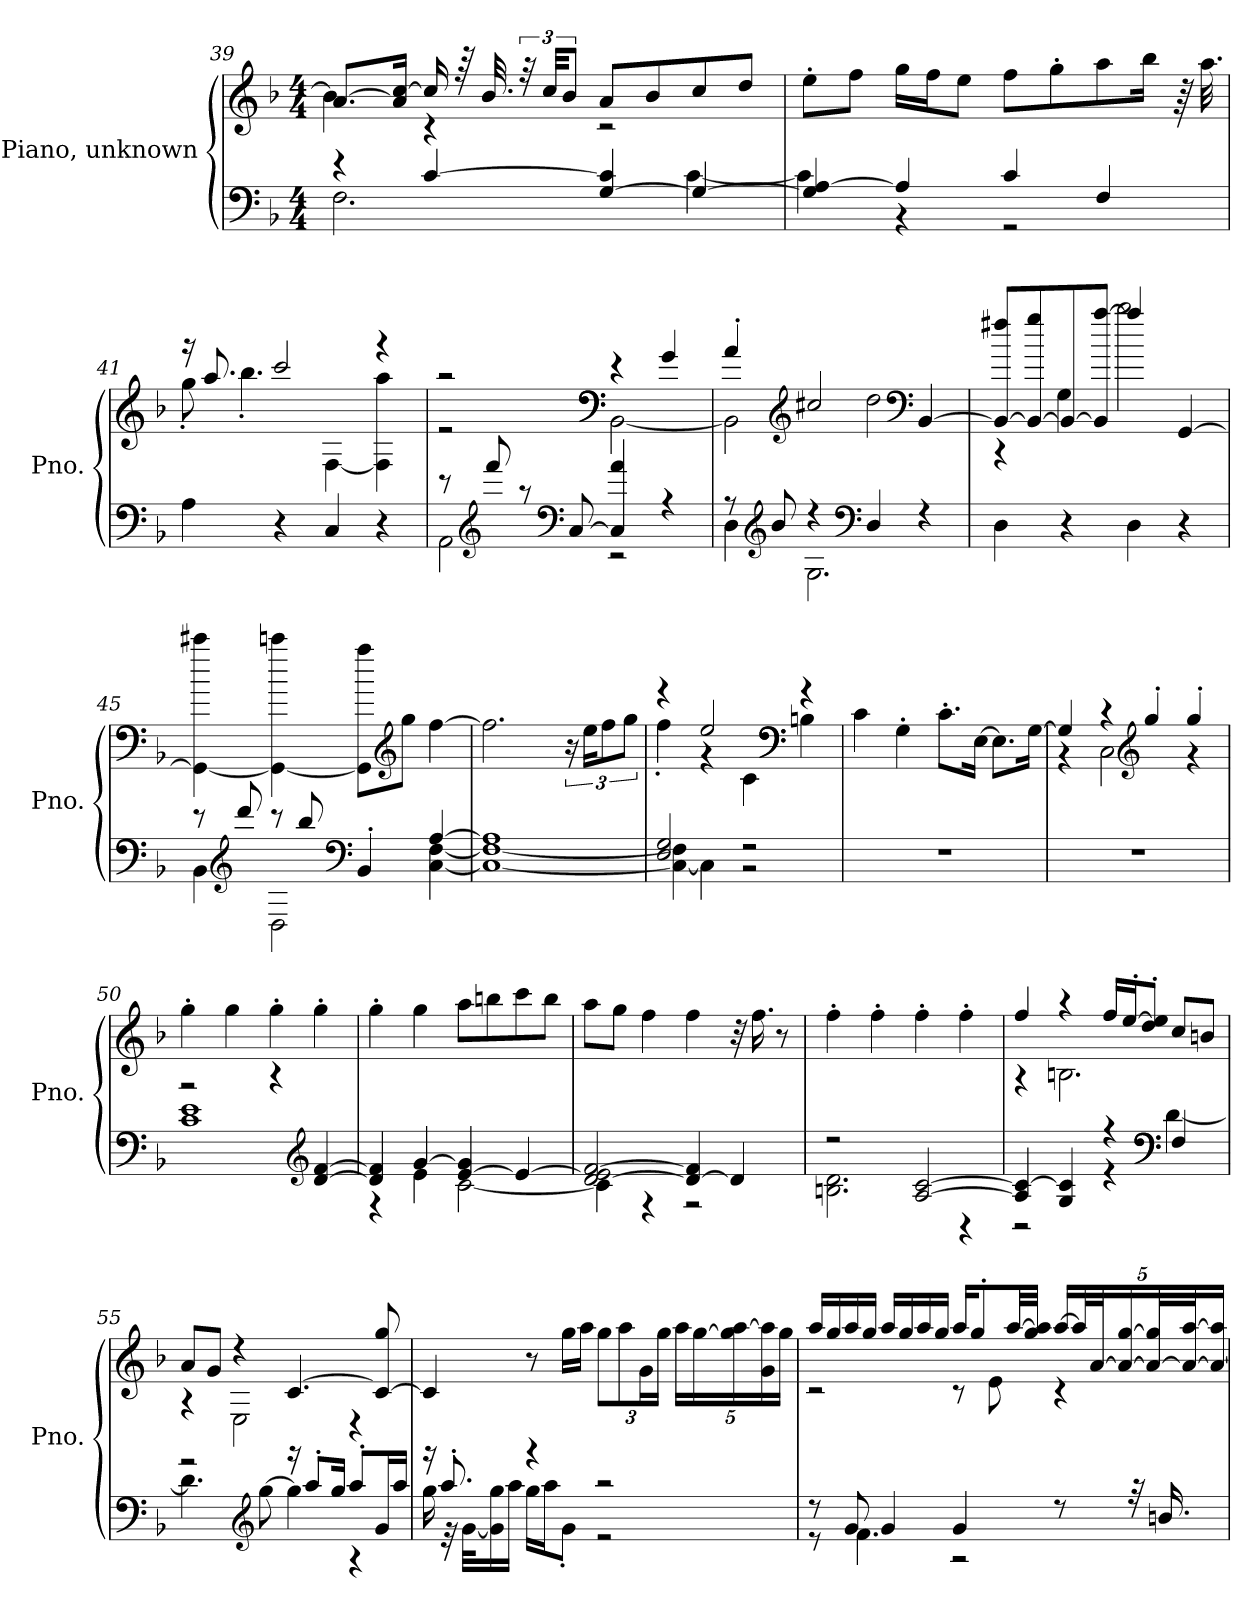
**kern	**kern
*part1	*part1
*staff2	*staff1
*I"Piano, unknown	*
*I'Pno.	*
!!LO:LB:g=z
*clefF4	*clefG2
*k[b-]	*k[b-]
*M4/4	*M4/4
=39	=39
*^	*^
4r	2.F\	[8.a/L	4b-\]
.	.	16a/] [16cc/Jk	.
[4c/	.	16cc/]	4r
.	.	64r	.
.	.	32.b-/	.
.	.	48r	.
.	.	48cc/KKL	.
.	.	12b-/J	.
[4G/ 4c/]	.	8a/L	2r
.	.	8b-/	.
4G/_	[4c\	8cc/	.
.	.	8dd/J	.
*	*	*v	*v
=40	=40	=40
4G/] [4A/	4c\]	8ee'\L
.	.	8ff\J
4A/]	4r	16gg\LL
.	.	16ff\J
.	.	8ee\J
4c/	2r	8ff\L
.	.	8gg'\
4F/	.	8aa\
.	.	16bb-\Jk
.	.	64r
.	.	32.aa\
*v	*v	*
=41	=41
*	*^
4A\	16r	8gg'\
.	8.aa/	.
.	.	4.bb-'\
4r	2ccc/	.
4C/	.	[4F\
4r	4r	4F\] 4aa\
!!LO:LB:g=z	!!
=42	=42	=42
*^	*	*
8r	2AA\	2r	2r
*clefG2	*	*	*
8fff/	.	.	.
8r	.	.	.
*clefF4	*	*	*
[8C/	.	.	.
*	*	*clefF4	*
4C/] 4a/	2r	4r	[2BB-\
4r	.	4g/	.
=43	=43	=43	=43
8r	4D\	4a'/	2BB-\]
*clefG2	*	*	*
8b-/	.	.	.
*	*	*clefG2	*
4r	2.G\	2cc#X/	.
*clefF4	*	*	*
4D/	.	.	2dd\
*	*	*clefF4	*
4r	.	[4BB-/	.
*v	*v	*	*
=44	=44	=44
4D\	8BB-/_ 8ff#X/L	4r
.	8BB-/_ 8gg/	.
4r	8BB-/_	4G\
.	8BB-/] [8aa/J	.
4D\	4aa/]	2bb-\
4r	[4GG/	.
*	*v	*v
!!LO:LB:g=z
=45	=45
*^	*
8r	4BB-\	4GG\_ 4ccc#X\
*clefG2	*	*
8ddd/	.	.
8r	2D\	4GG\_ 4cccn\
8bb-/	.	.
*clefF4	*	*
4BB-'/	.	8GG\] 8aa\L
*	*	*clefG2
.	.	8gg\J
[4A/	[4C\ [4F\	[4ff\
=46	=46	=46
1A]	1C_ 1F_	2.ff\]
.	.	24r
.	.	24ee\KL
.	.	12ff\
.	.	12gg\J
=47	=47	=47
*	*	*^
2E/ 2G/	4C\_ 4F\]	4r	4ff'\
.	4C\]	2ee/	4r
2r	2r	.	4c\
*	*	*clefF4	*
.	.	4r	4Bn\
*v	*v	*	*
*	*v	*v
=48	=48
1r	4c\
.	4G'\
.	8.c'\L
.	[16E\Jk
.	8.E\L]
.	[16G\Jk
=49	=49
*	*^
1r	4G/]	4r
.	4r	2C\
*	*clefG2	*
.	4gg'/	.
.	4gg'/	4r
*	*v	*v
!!LO:LB:g=z
=50	=50
*^	*
2r	1c 1e	4gg'\
.	.	4gg\
4r	.	4gg'\
*clefG2	*	*
[4d/ [4f/	.	4gg'\
=51	=51	=51
4d/] 4f/]	4r	4gg'\
[4g/	4e\	4gg\
[4e/ 4g/]	[2c\	8aa\L
.	.	8bbn\
4e/_	.	8ccc\
.	.	8bb\J
=52	=52	=52
[2d/ 2e/] [2f/	4c\]	8aa\L
.	.	8gg\J
.	4r	4ff\
4d/_ 4f/]	2r	4ff\
4d/]	.	32r
.	.	16.ff\
.	.	8r
=53	=53	=53
2r	2.Bn\ 2.d\	4ff'\
.	.	4ff'\
[2A/ [2c/	.	4ff'\
.	4r	4ff'\
=54	=54	=54
*	*	*^
4A/] 4c/_	2r	4ff/	4r
4G/ 4c/]	.	4r	2.Bn\
4r	4r	16ff/LL	.
.	.	[16ee'/J	.
.	.	8dd/' 8ee/]'J	.
*clefF4	*	*	*
4F/	[4d\	8cc/L	.
.	.	8bn/J	.
!!LO:PB:g=z	!!
=55	=55	=55	=55
2r	4.d\]	8a/L	4r
.	.	8g/J	.
.	.	4r	2E\
*clefG2	*	*	*
.	[8gg\	.	.
16r	4gg\]	[4.c/	.
8aa'/L	.	.	.
16gg/Jk	.	.	.
8aa'/L	4r	.	4r
16g/L	.	8c/_ 8gg/	.
16aa/JJ	.	.	.
*	*	*v	*v
=56	=56	=56
16r	16gg\	4c/]
8.aa'/	32r	.
.	[32g\KLL	.
.	16g\] 16gg\	.
.	16aa\JJ	.
4r	16gg\LL	8r
.	16aa\J	.
.	8g'\J	16gg\LL
.	.	16aa\JJ
*	*	*Xbrackettup
2r	2r	12gg\L
.	.	12aa\
.	.	24g\L
.	.	24gg\JJ
.	.	20aa\LL
.	.	[20gg\
.	.	20gg\] [20aa\
.	.	20g\ 20aa\]
.	.	20gg\JJ
!!LO:LB:g=z
=57	=57	=57
*	*	*^
8r	8r	16aa/LL	2r
.	.	16gg/	.
8g/	4.f\	16aa/	.
.	.	16gg/JJ	.
4g/	.	16aa/LL	.
.	.	16gg/	.
.	.	16aa/	.
.	.	16gg/JJ	.
4g/	2r	16aa/KL	8r
.	.	8gg'/	.
.	.	.	8e\
.	.	[32aa/LL	.
.	.	32gg/ 32aa/]JJJ	.
8r	.	[20aa/LL	4r
.	.	40aa/L]	.
.	.	[40a/J	.
.	.	20a/_ [20gg/	.
32r	.	.	.
.	.	40a/_ 40gg/]L	.
16.bn/	.	.	.
.	.	40a/_ [40aa/J	.
.	.	20a/_ 20aa/]JJ	.
*v	*v	*	*
*	*v	*v
=	=
*-	*-
